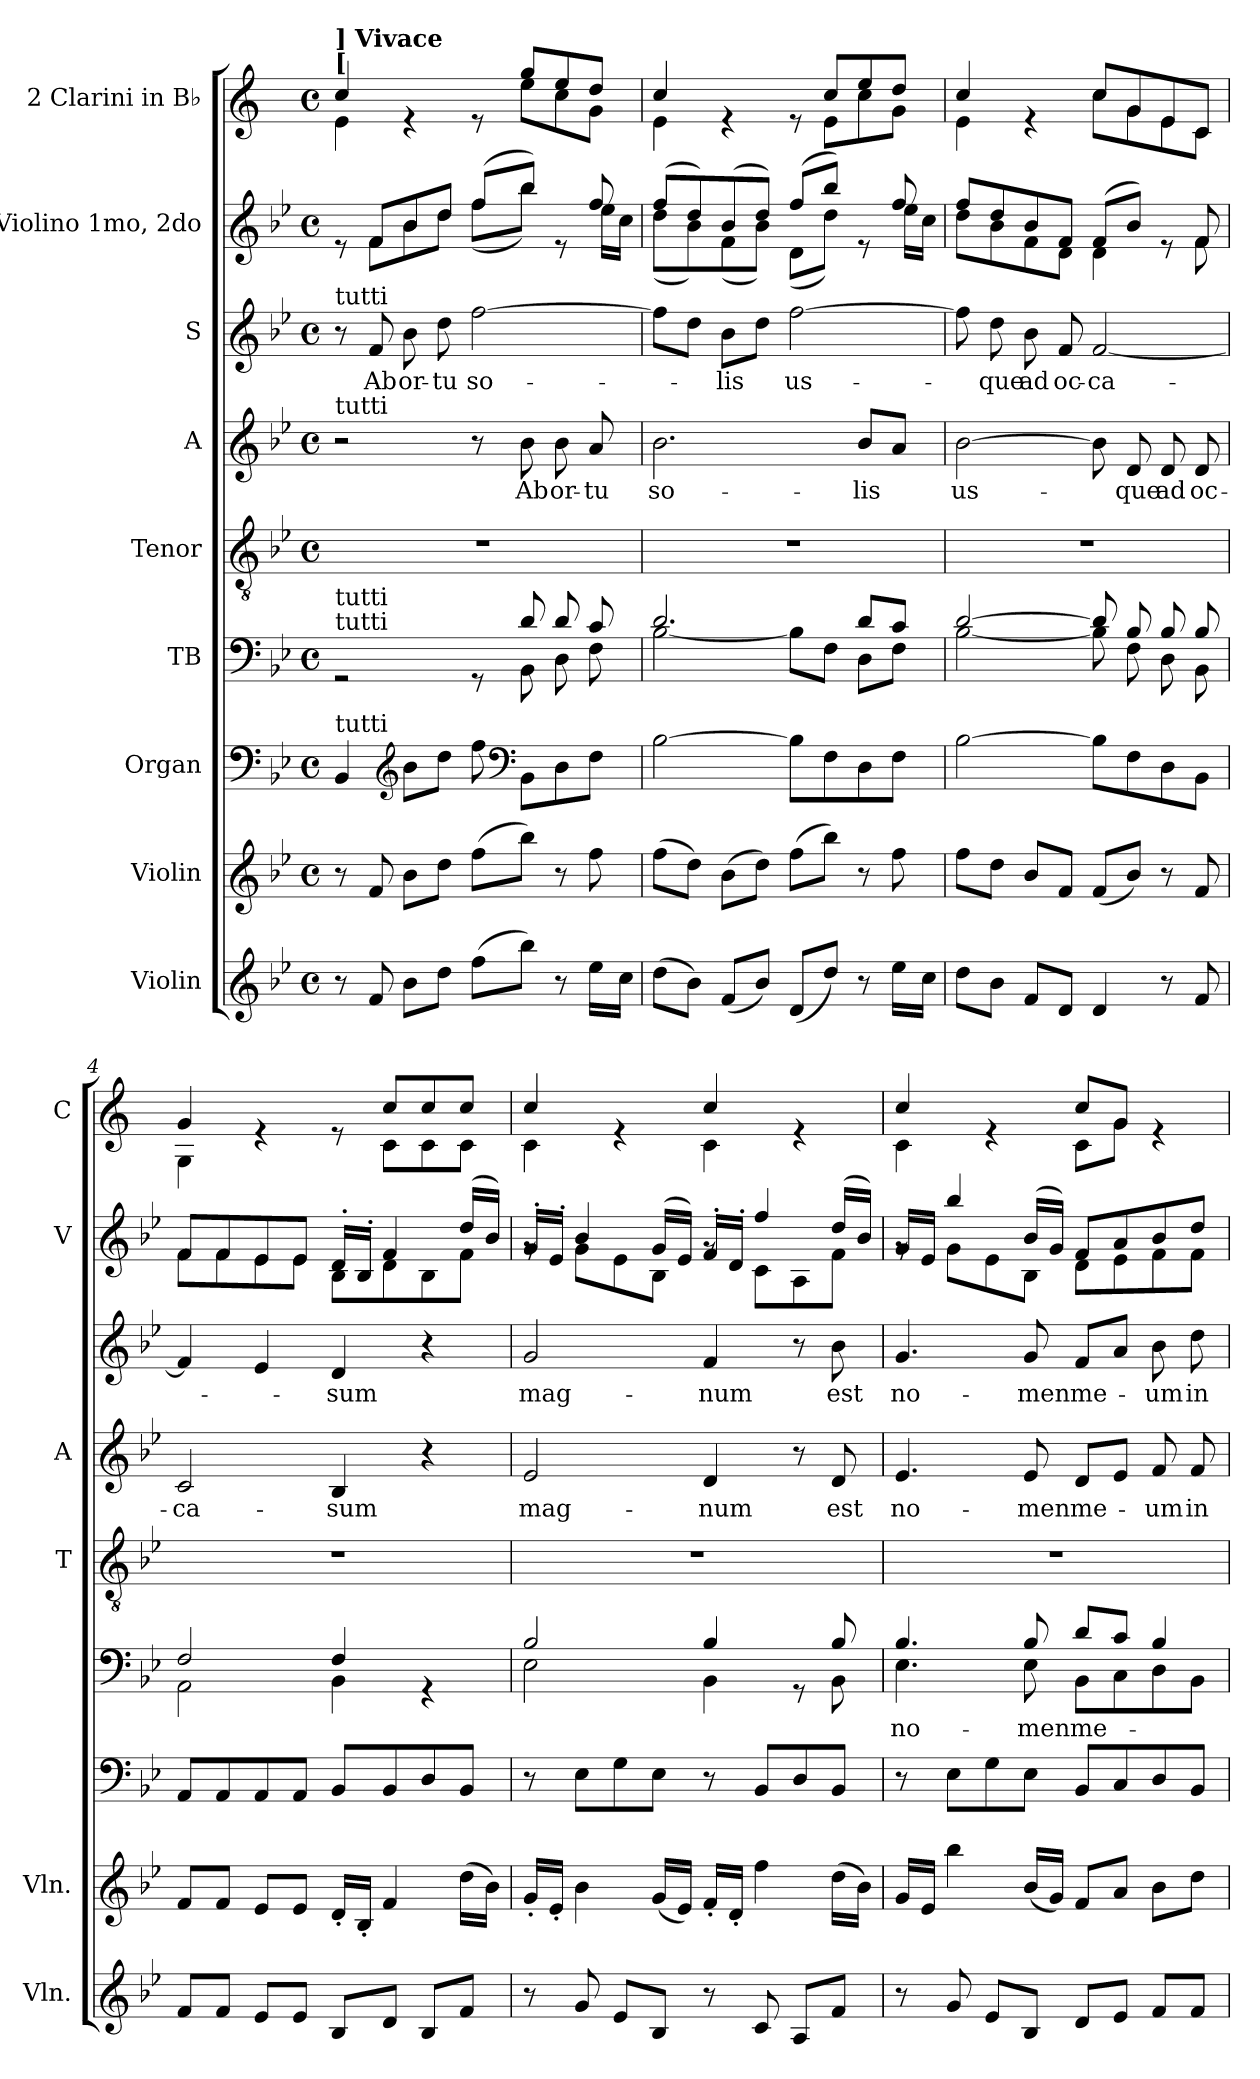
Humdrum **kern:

**kern	**kern	**kern	**kern	**text	**kern	**kern	**text	**kern	**text	**kern	**kern
*part9	*part8	*part7	*part6	*part6	*part5	*part4	*part4	*part3	*part3	*part2	*part1
*staff9	*staff8	*staff7	*staff6	*staff6	*staff5	*staff4	*staff4	*staff3	*staff3	*staff2	*staff1
*I"Violin	*I"Violin	*I"Organ	*I"TB	*	*I"Tenor	*I"A	*	*I"S	*	*I"Violino 1mo, 2do	*I"2 Clarini in B♭
*I'Vln.	*I'Vln.	*	*	*	*I'T	*I'A	*	*	*	*I'V	*I'C
*clefG2	*clefG2	*clefF4	*clefF4	*	*clefGv2	*clefG2	*	*clefG2	*	*clefG2	*clefG2
*	*	*	*	*	*	*	*	*	*	*	*ITrd1c2
*k[b-e-]	*k[b-e-]	*k[b-e-]	*k[b-e-]	*	*k[b-e-]	*k[b-e-]	*	*k[b-e-]	*	*k[b-e-]	*k[b-e-]
*M4/4	*M4/4	*M4/4	*M4/4	*	*M4/4	*M4/4	*	*M4/4	*	*M4/4	*M4/4
*met(c)	*met(c)	*met(c)	*met(c)	*	*met(c)	*met(c)	*	*met(c)	*	*met(c)	*met(c)
*MM100	*MM100	*MM100	*MM100	*	*MM100	*MM100	*	*MM100	*	*MM100	*MM100
=1	=1	=1	=1	=1	=1	=1	=1	=1	=1	=1	=1
*	*	*	*^	*	*	*	*	*	*	*^	*^
!	!	!	!	!	!	!	!	!	!	!	!	!	!LO:TX:a:B:t=[	!
!	!	!	!	!	!	!	!	!	!	!	!	!	!LO:TX:a:B:t=] Vivace	!
!	!	!	!	!	!	!	!	!	!LO:TX:a:t=tutti	!	!	!	!	!
!	!	!	!	!	!	!	!LO:TX:a:t=tutti	!	!	!	!	!	!	!
!	!	!	!LO:TX:a:t=tutti	!	!	!	!	!	!	!	!	!	!	!
!	!	!	!LO:TX:a:t=tutti	!	!	!	!	!	!	!	!	!	!	!
!	!	!LO:TX:a:t=tutti	!	!	!	!	!	!	!	!	!	!	!	!
8r	8r	4BB-/	2rGG	8ryy	.	1r	2r	.	8r	.	8re	8ryy	4b-/	4d\
!	!	!	!	!	!	!	!	!	!	!LO:LY:b	!	!	!	!
*	*	*	*v	*v	*	*	*	*	*	*	*	*	*	*
8f/	8f/	.	.	.	.	.	.	8f/	Ab	8f/L	8f\L	.	.
*	*	*clefG2	*	*	*	*	*	*	*	*	*	*	*
!	!	!	!	!	!	!	!	!	!LO:LY:b	!	!	!	!
8b-\L	8b-\L	8b-\L	.	.	.	.	.	8b-\	or-	8b-/	8b-\	4re	4.ryy
!	!	!	!	!	!	!	!	!	!LO:LY:b	!	!	!	!
8dd\J	8dd\J	8dd\J	.	.	.	.	.	8dd\	-tu	8dd/J	8dd\J	.	.
!	!	!	!	!	!	!	!	!	!LO:LY:b	!	!	!	!
(8ff\L	(8ff\L	8ff\	8rGG	.	.	8r	.	[2ff\	so-	(8ff/L	(8ff\L	8re	.
*	*	*clefF4	*	*	*	*	*	*	*	*	*	*	*
*	*	*	*^	*	*	*	*	*	*	*	*	*	*
!	!	!	!	!	!	!	!	!LO:LY:b	!	!	!	!	!	!
8bb-\J)	8bb-\J)	8BB-\L	8d/	8BB-\	.	.	8b-\	Ab	.	.	8bb-/J)	8bb-\J)	8ff/L	8dd\L
!	!	!	!	!	!	!	!	!LO:LY:b	!	!	!	!	!	!
8r	8r	8D\	8d/	8D\	.	.	8b-\	or-	.	.	8re	8ryy	8dd/	8b-\
!	!	!	!	!	!	!	!	!LO:LY:b	!	!	!	!	!	!
16ee-\LL	8ff\	8F\J	8c/	8F\	.	.	8a/	-tu	.	.	8ff/	16ee-\LL	8cc/J	8f\J
16cc\JJ	.	.	.	.	.	.	.	.	.	.	.	16cc\JJ	.	.
=2	=2	=2	=2	=2	=2	=2	=2	=2	=2	=2	=2	=2	=2	=2
!	!	!	!	!	!	!	!	!LO:LY:b	!	!	!	!	!	!
(8dd\L	(8ff\L	[2B-\	2.d/	[2B-\	.	1r	2.b-\	so-	8ff\L]	.	(8ff/L	(8dd\L	4b-/	4d\
8b-\J)	8dd\J)	.	.	.	.	.	.	.	8dd\J	.	8dd/)	8b-\)	.	.
!	!	!	!	!	!	!	!	!	!	!LO:LY:b	!	!	!	!
(8f/L	(8b-\L	.	.	.	.	.	.	.	8b-\L	-lis	(8b-/	(8f\	4re	4.ryy
8b-/J)	8dd\J)	.	.	.	.	.	.	.	8dd\J	.	8dd/J)	8b-\J)	.	.
!	!	!	!	!	!	!	!	!	!	!LO:LY:b	!	!	!	!
(8d/L	(8ff\L	8B-\L]	.	8B-\L]	.	.	.	.	[2ff\	us-	(8ff/L	(8d\L	8re	.
8dd/J)	8bb-\J)	8F\	.	8F\J	.	.	.	.	.	.	8bb-/J)	8dd\J)	8b-/L	8d\L
!	!	!	!	!	!	!	!	!LO:LY:b	!	!	!	!	!	!
8r	8r	8D\	8d/L	8D\L	.	.	8b-/L	-lis	.	.	8re	8ryy	8dd/	8b-\
16ee-\LL	8ff\	8F\J	8c/J	8F\J	.	.	8a/J	.	.	.	8ff/	16ee-\LL	8cc/J	8f\J
16cc\JJ	.	.	.	.	.	.	.	.	.	.	.	16cc\JJ	.	.
=3	=3	=3	=3	=3	=3	=3	=3	=3	=3	=3	=3	=3	=3	=3
!	!	!	!	!	!	!	!	!LO:LY:b	!	!	!	!	!	!
8dd\L	8ff\L	[2B-\	[2d/	[2B-\	.	1r	[2b-\	us-	8ff\]	.	8ff/L	8dd\L	4b-/	4d\
!	!	!	!	!	!	!	!	!	!	!LO:LY:b	!	!	!	!
8b-\J	8dd\J	.	.	.	.	.	.	.	8dd\	-que	8dd/	8b-\	.	.
!	!	!	!	!	!	!	!	!	!	!LO:LY:b	!	!	!	!
8f/L	8b-/L	.	.	.	.	.	.	.	8b-\	ad	8b-/	8f\	4re	4ryy
!	!	!	!	!	!	!	!	!	!	!LO:LY:b	!	!	!	!
8d/J	8f/J	.	.	.	.	.	.	.	8f/	oc-	8f/J	8d\J	.	.
!	!	!	!	!	!	!	!	!	!	!LO:LY:b	!	!	!	!
4d/	(8f/L	8B-\L]	8d/]	8B-\]	.	.	8b-\]	.	[2f/	-ca-	(8f/L	4d\	8b-/L	8b-\L
!	!	!	!	!	!	!	!	!LO:LY:b	!	!	!	!	!	!
.	8b-/J)	8F\	8B-/	8F\	.	.	8d/	-que	.	.	8b-/J)	.	8f/	8f\
!	!	!	!	!	!	!	!	!LO:LY:b	!	!	!	!	!	!
8r	8r	8D\	8B-/	8D\	.	.	8d/	ad	.	.	8re	8ryy	8d/	8d\
!	!	!	!	!	!	!	!	!LO:LY:b	!	!	!	!	!	!
8f/	8f/	8BB-\J	8B-/	8BB-\	.	.	8d/	oc-	.	.	8f/	8f\	8B-/J	8B-\J
!!LO:LB:g=z	!!
=4	=4	=4	=4	=4	=4	=4	=4	=4	=4	=4	=4	=4	=4	=4
!	!	!	!	!	!	!	!	!LO:LY:b	!	!	!	!	!	!
8f/L	8f/L	8AA/L	2F/	2AA\	.	1r	2c/	-ca-	4f/]	.	8f/L	8f\L	4f/	4F\
8f/J	8f/J	8AA/	.	.	.	.	.	.	.	.	8f/	8f\	.	.
8e-/L	8e-/L	8AA/	.	.	.	.	.	.	4e-/	.	8e-/	8e-\	4re	4.ryy
8e-/J	8e-/J	8AA/J	.	.	.	.	.	.	.	.	8e-/J	8e-\J	.	.
!	!	!	!	!	!	!	!	!LO:LY:b	!	!LO:LY:b	!	!	!	!
8B-/L	16d'/LL	8BB-/L	4F/	4BB-\	.	.	4B-/	-sum	4d/	-sum	16d'/LL	8B-\L	8re	.
.	16B-'/JJ	.	.	.	.	.	.	.	.	.	16B-'/JJ	.	.	.
8d/J	4f/	8BB-/	.	.	.	.	.	.	.	.	4f/	8d\	8b-/L	8B-\L
8B-/L	.	8D/	4rGG	4ryy	.	.	4r	.	4r	.	.	8B-\	8b-/	8B-\
8f/J	(16dd\LL	8BB-/J	.	.	.	.	.	.	.	.	(16dd/LL	8f\J	8b-/J	8B-\J
.	16b-\JJ)	.	.	.	.	.	.	.	.	.	16b-/JJ)	.	.	.
=5	=5	=5	=5	=5	=5	=5	=5	=5	=5	=5	=5	=5	=5	=5
!	!	!	!	!	!	!	!	!LO:LY:b	!	!LO:LY:b	!	!	!	!
8r	16g'/LL	8r	2B-/	2E-\	.	1r	2e-/	mag-	2g/	mag-	16g'/LL	8rg	4b-/	4B-\
.	16e-'/JJ	.	.	.	.	.	.	.	.	.	16e-'/JJ	.	.	.
8g/	4b-\	8E-\L	.	.	.	.	.	.	.	.	4b-/	8g\L	.	.
8e-/L	.	8G\	.	.	.	.	.	.	.	.	.	8e-\	4re	4ryy
8B-/J	(16g/LL	8E-\J	.	.	.	.	.	.	.	.	(16g/LL	8B-\J	.	.
.	16e-/JJ)	.	.	.	.	.	.	.	.	.	16e-/JJ)	.	.	.
!	!	!	!	!	!	!	!	!LO:LY:b	!	!LO:LY:b	!	!	!	!
8r	16f'/LL	8r	4B-/	4BB-\	.	.	4d/	-num	4f/	-num	16f'/LL	8rg	4b-/	4B-\
.	16d'/JJ	.	.	.	.	.	.	.	.	.	16d'/JJ	.	.	.
8c/	4ff\	8BB-/L	.	.	.	.	.	.	.	.	4ff/	8c\L	.	.
8A/L	.	8D/	8rGG	8ryy	.	.	8r	.	8r	.	.	8A\	4re	4ryy
!	!	!	!	!	!	!	!	!LO:LY:b	!	!LO:LY:b	!	!	!	!
8f/J	(16dd\LL	8BB-/J	8B-/	8BB-\	.	.	8d/	est	8b-\	est	(16dd/LL	8f\J	.	.
.	16b-\JJ)	.	.	.	.	.	.	.	.	.	16b-/JJ)	.	.	.
=6	=6	=6	=6	=6	=6	=6	=6	=6	=6	=6	=6	=6	=6	=6
!	!	!	!	!	!LO:LY:b	!	!	!LO:LY:b	!	!LO:LY:b	!	!	!	!
8r	16g/LL	8r	4.B-/	4.E-\	no-	1r	4.e-/	no-	4.g/	no-	16g/LL	8rg	4b-/	4B-\
.	16e-/JJ	.	.	.	.	.	.	.	.	.	16e-/JJ	.	.	.
8g/	4bb-\	8E-\L	.	.	.	.	.	.	.	.	4bb-/	8g\L	.	.
8e-/L	.	8G\	.	.	.	.	.	.	.	.	.	8e-\	4re	4ryy
!	!	!	!	!	!LO:LY:b	!	!	!LO:LY:b	!	!LO:LY:b	!	!	!	!
8B-/J	(16b-/LL	8E-\J	8B-/	8E-\	-men	.	8e-/	-men	8g/	-men	(16b-/LL	8B-\J	.	.
.	16g/JJ)	.	.	.	.	.	.	.	.	.	16g/JJ)	.	.	.
!	!	!	!	!	!LO:LY:b	!	!	!LO:LY:b	!	!LO:LY:b	!	!	!	!
8d/L	8f/L	8BB-/L	8d/L	8BB-\L	me-	.	8d/L	me-	8f/L	me-	8f/L	8d\L	8b-/L	8B-\L
8e-/J	8a/J	8C/	8c/J	8C\	.	.	8e-/J	.	8a/J	.	8a/	8e-\	8f/J	8f\J
!	!	!	!	!	!	!	!	!LO:LY:b	!	!LO:LY:b	!	!	!	!
8f/L	8b-\L	8D/	4B-/	8D\	.	.	8f/	-um	8b-\	-um	8b-/	8f\	4re	4ryy
!	!	!	!	!	!	!	!	!LO:LY:b	!	!LO:LY:b	!	!	!	!
8f/J	8dd\J	8BB-/J	.	8BB-\J	.	.	8f/	in	8dd\	in	8dd/J	8f\J	.	.
*	*	*	*	*	*	*	*	*	*	*	*v	*v	*	*
*	*	*	*v	*v	*	*	*	*	*	*	*	*v	*v
=	=	=	=	=	=	=	=	=	=	=	=
*-	*-	*-	*-	*-	*-	*-	*-	*-	*-	*-	*-
